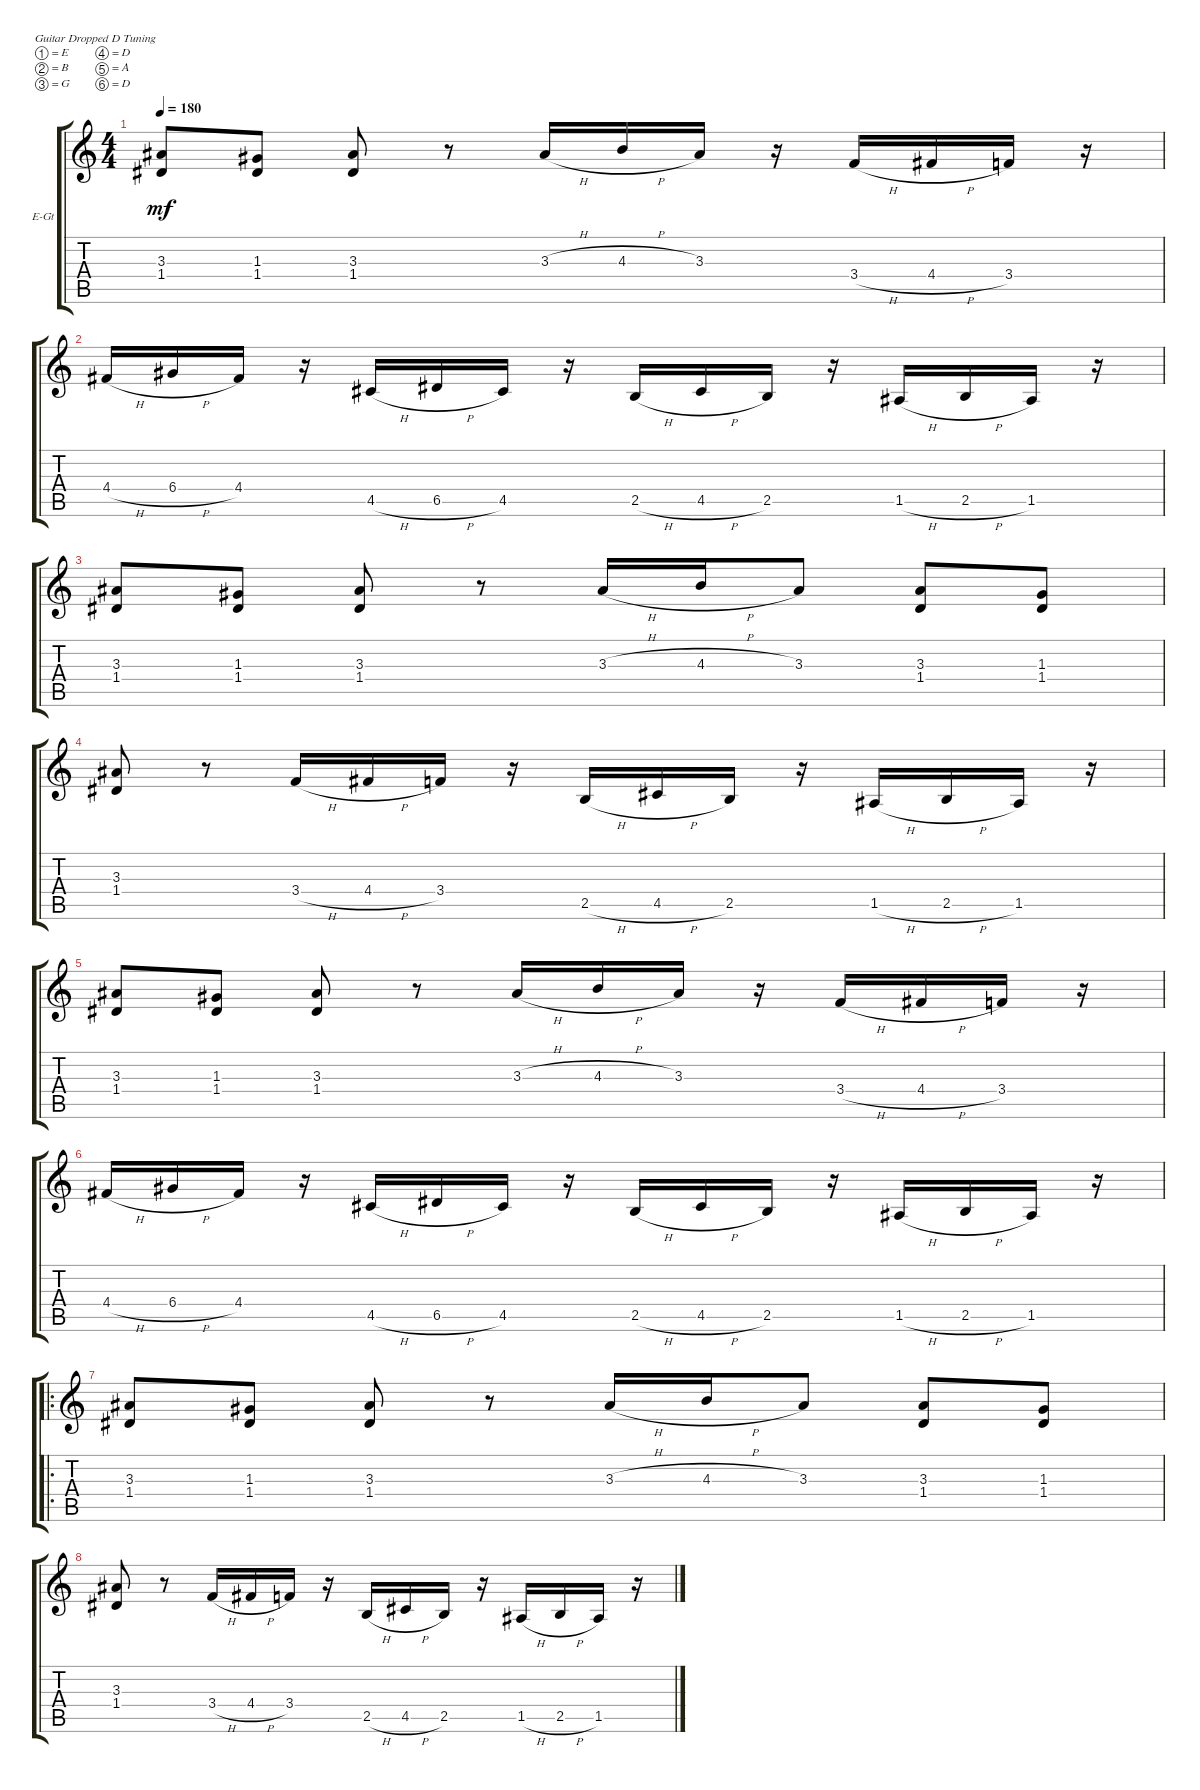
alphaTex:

\defaultSystemsLayout 4
\bracketExtendMode groupsimilarinstruments
\firstSystemTrackNameOrientation horizontal
\otherSystemsTrackNameOrientation horizontal
\track ("Electric Guitar" "E-Gt") {instrument distortionguitar}
\staff {score tabs}
\tuning (E4 B3 G3 D3 A2 D2)
\ts (4 4)
\tempo 180
\clef g2
\ks c
(3.3 1.4).8{dy mf} (1.3 1.4).8 (3.3 1.4).8 r.8 3.3{h}.16 4.3{h}.16 3.3.16 r.16 3.4{h}.16 4.4{h}.16 3.4.16 r.16 |
4.4{h}.16 6.4{h}.16 4.4.16 r.16 4.5{h}.16 6.5{h}.16 4.5.16 r.16 2.5{h}.16 4.5{h}.16 2.5.16 r.16 1.5{h}.16 2.5{h}.16 1.5.16 r.16 |
(1.4 3.3).8 (1.3 1.4).8 (3.3 1.4).8 r.8 3.3{h}.16 4.3{h}.16 3.3.8 (3.3 1.4).8 (1.3 1.4).8 |
(3.3 1.4).8 r.8 3.4{h}.16 4.4{h}.16 3.4.16 r.16 2.5{h}.16 4.5{h}.16 2.5.16 r.16 1.5{h}.16 2.5{h}.16 1.5.16 r.16 |
(3.3 1.4).8 (1.3 1.4).8 (3.3 1.4).8 r.8 3.3{h}.16 4.3{h}.16 3.3.16 r.16 3.4{h}.16 4.4{h}.16 3.4.16 r.16 |
4.4{h}.16 6.4{h}.16 4.4.16 r.16 4.5{h}.16 6.5{h}.16 4.5.16 r.16 2.5{h}.16 4.5{h}.16 2.5.16 r.16 1.5{h}.16 2.5{h}.16 1.5.16 r.16 |
\ro
(1.4 3.3).8 (1.3 1.4).8 (3.3 1.4).8 r.8 3.3{h}.16 4.3{h}.16 3.3.8 (3.3 1.4).8 (1.3 1.4).8 |
(3.3 1.4).8 r.8 3.4{h}.16 4.4{h}.16 3.4.16 r.16 2.5{h}.16 4.5{h}.16 2.5.16 r.16 1.5{h}.16 2.5{h}.16 1.5.16 r.16
